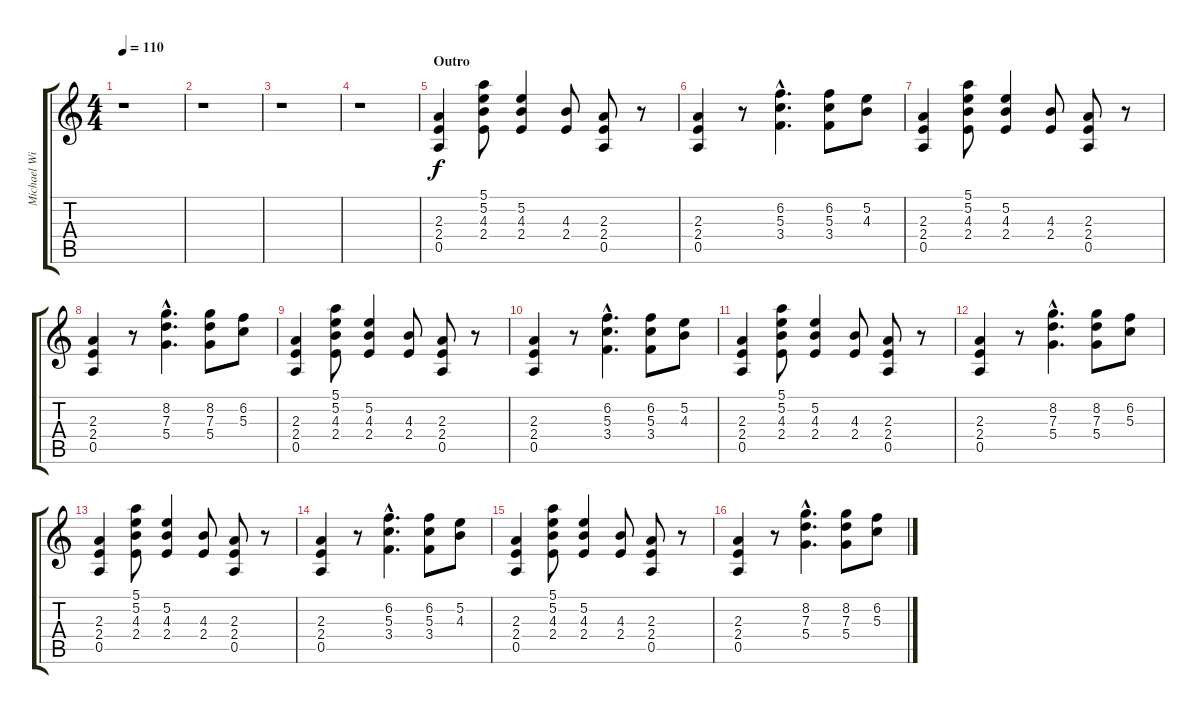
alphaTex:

\track ("Michael Wilton" "Michael Wi") {instrument distortionguitar}
\staff {score tabs}
\tuning (E4 B3 G3 D3 A2 E2) {hide}
\ts (4 4)
\tempo 110
\clef g2
\ks c
r.1{dy f} |
r.1 |
r.1 |
r.1 |
\section ("" "Outro")
(2.3 2.4 0.5).4{instrument distortionguitar} (5.1 5.2 4.3 2.4).8 (5.2 4.3 2.4).4 (4.3 2.4).8 (2.3 2.4 0.5).8 r.8 |
(2.3 2.4 0.5).4 r.8 (6.2{hac} 5.3{hac} 3.4{hac}).4{d} (6.2 5.3 3.4).8 (5.2 4.3).8 |
(2.3 2.4 0.5).4 (5.1 5.2 4.3 2.4).8 (5.2 4.3 2.4).4 (4.3 2.4).8 (2.3 2.4 0.5).8 r.8 |
(2.3 2.4 0.5).4 r.8 (8.2{hac} 7.3{hac} 5.4{hac}).4{d} (8.2 7.3 5.4).8 (6.2 5.3).8 |
(2.3 2.4 0.5).4{instrument distortionguitar} (5.1 5.2 4.3 2.4).8 (5.2 4.3 2.4).4 (4.3 2.4).8 (2.3 2.4 0.5).8 r.8 |
(2.3 2.4 0.5).4 r.8 (6.2{hac} 5.3{hac} 3.4{hac}).4{d} (6.2 5.3 3.4).8 (5.2 4.3).8 |
(2.3 2.4 0.5).4 (5.1 5.2 4.3 2.4).8 (5.2 4.3 2.4).4 (4.3 2.4).8 (2.3 2.4 0.5).8 r.8 |
(2.3 2.4 0.5).4 r.8 (8.2{hac} 7.3{hac} 5.4{hac}).4{d} (8.2 7.3 5.4).8 (6.2 5.3).8 |
(2.3 2.4 0.5).4{instrument distortionguitar} (5.1 5.2 4.3 2.4).8 (5.2 4.3 2.4).4 (4.3 2.4).8 (2.3 2.4 0.5).8 r.8 |
(2.3 2.4 0.5).4 r.8 (6.2{hac} 5.3{hac} 3.4{hac}).4{d} (6.2 5.3 3.4).8 (5.2 4.3).8 |
(2.3 2.4 0.5).4 (5.1 5.2 4.3 2.4).8 (5.2 4.3 2.4).4 (4.3 2.4).8 (2.3 2.4 0.5).8 r.8 |
(2.3 2.4 0.5).4 r.8 (8.2{hac} 7.3{hac} 5.4{hac}).4{d} (8.2 7.3 5.4).8 (6.2 5.3).8
